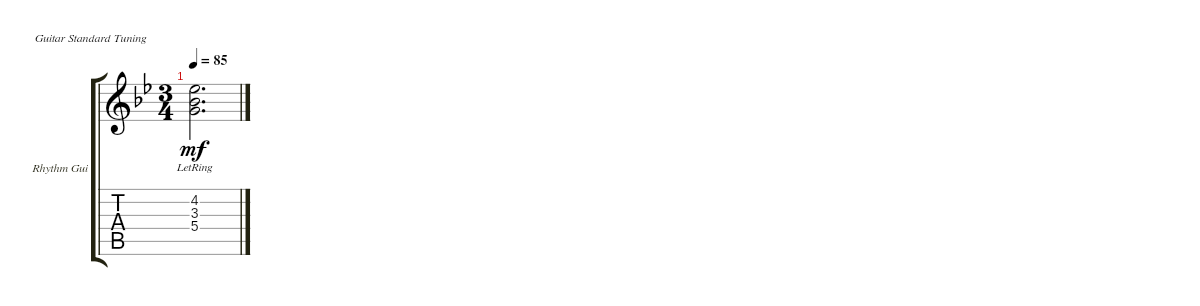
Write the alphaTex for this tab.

\bracketExtendMode groupsimilarinstruments
\firstSystemTrackNameOrientation horizontal
\otherSystemsTrackNameOrientation horizontal
\track ("Rhythm Guitar" "Rhythm Gui") {instrument electricguitarclean}
\staff {score tabs}
\tuning (E4 B3 G3 D3 A2 E2)
\ts (3 4)
\tempo 85
\clef g2
\ks bb
(3.3{lr t} 4.2{lr t} 5.4{lr t}).2{d dy mf}
